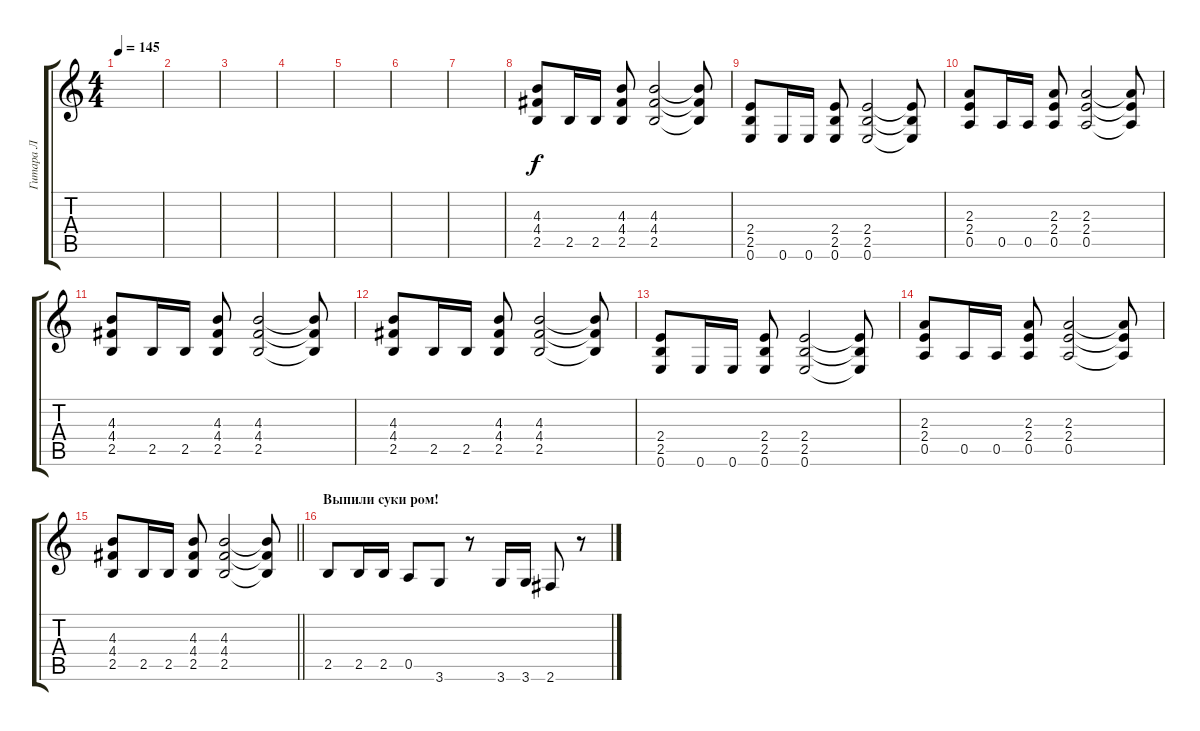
\track ("Гитара Л" "Гитара Л") {instrument distortionguitar}
\staff {score tabs}
\tuning (E4 B3 G3 D3 A2 E2) {hide}
\ts (4 4)
\tempo 145
\clef g2
\ks c
|
|
|
|
|
|
|
(4.3 4.4 2.5).8{volume 9} 2.5.16 2.5.16 (4.3 4.4 2.5).8 (4.3 4.4 2.5).2 (4.3{t} 4.4{t} 2.5{t}).8 |
(2.4 2.5 0.6).8 0.6.16 0.6.16 (2.4 2.5 0.6).8 (2.4 2.5 0.6).2 (2.4{t} 2.5{t} 0.6{t}).8 |
(2.3 2.4 0.5).8 0.5.16 0.5.16 (2.3 2.4 0.5).8 (2.3 2.4 0.5).2 (2.3{t} 2.4{t} 0.5{t}).8 |
(4.3 4.4 2.5).8 2.5.16 2.5.16 (4.3 4.4 2.5).8 (4.3 4.4 2.5).2 (4.3{t} 4.4{t} 2.5{t}).8 |
(4.3 4.4 2.5).8 2.5.16 2.5.16 (4.3 4.4 2.5).8 (4.3 4.4 2.5).2 (4.3{t} 4.4{t} 2.5{t}).8 |
(2.4 2.5 0.6).8 0.6.16 0.6.16 (2.4 2.5 0.6).8 (2.4 2.5 0.6).2 (2.4{t} 2.5{t} 0.6{t}).8 |
(2.3 2.4 0.5).8 0.5.16 0.5.16 (2.3 2.4 0.5).8 (2.3 2.4 0.5).2 (2.3{t} 2.4{t} 0.5{t}).8 |
\barLineRight lightlight
(4.3 4.4 2.5).8 2.5.16 2.5.16 (4.3 4.4 2.5).8 (4.3 4.4 2.5).2 (4.3{t} 4.4{t} 2.5{t}).8 |
\section ("" "Выпили суки ром!")
2.5.8 2.5.16 2.5.16 0.5.8 3.6.8 r.8 3.6.16 3.6.16 2.6.8 r.8
